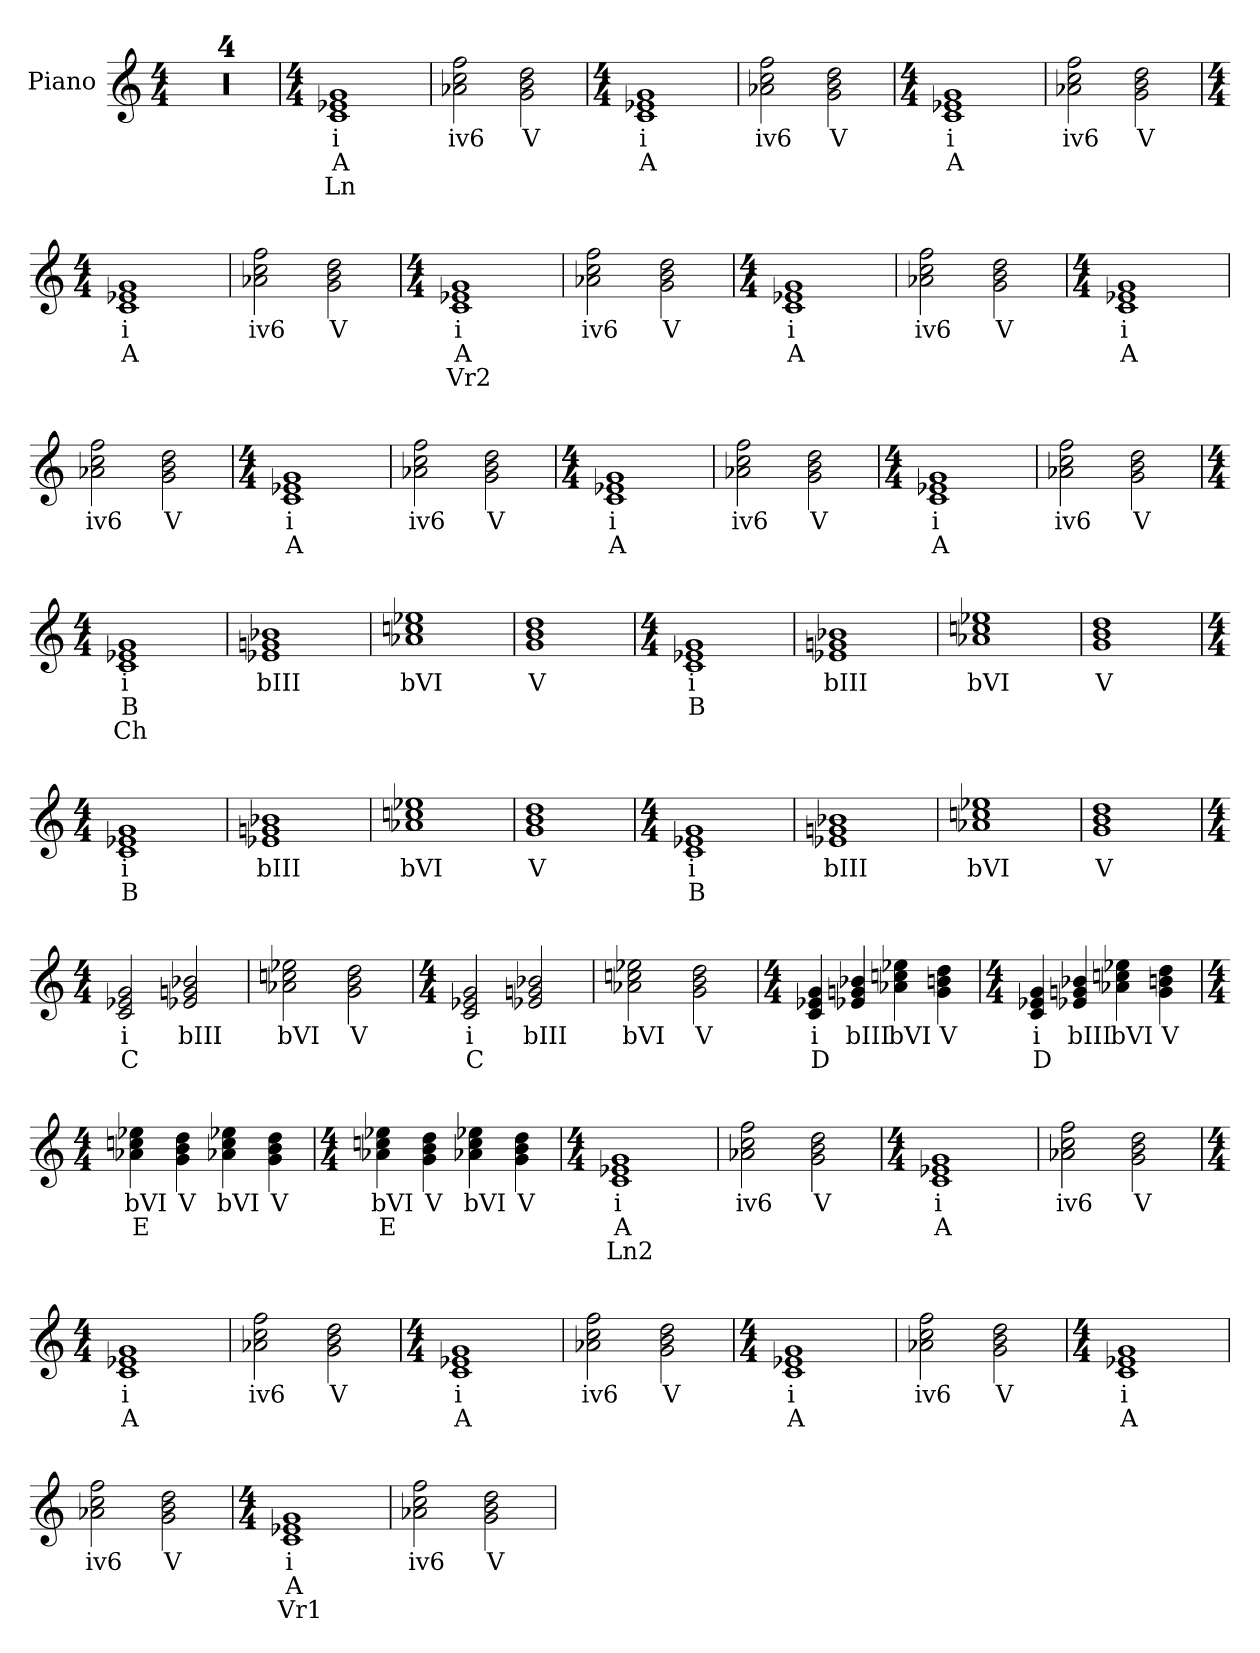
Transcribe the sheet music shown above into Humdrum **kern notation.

**kern	**text	**text	**text
*part1	*part1	*part1	*part1
*staff1	*staff1	*staff1	*staff1
*I"Piano	*	*	*
*I'Pno	*	*	*
*k[]	*	*	*
*C:	*	*	*
*M4/4	*	*	*
=	=	=	=
1r	.	.	.
=	=	=	=
*k[]	*	*	*
*C:	*	*	*
1r	.	.	.
=	=	=	=
*k[]	*	*	*
*C:	*	*	*
1r	.	.	.
=	=	=	=
*k[]	*	*	*
*C:	*	*	*
1r	.	.	.
=	=	=	=
*k[]	*	*	*
*C:	*	*	*
*M4/4	*	*	*
1c 1e-X 1g	i	A	Ln
=	=	=	=
*k[]	*	*	*
*C:	*	*	*
2a-X 2cc 2ff	iv6	.	.
2g 2b 2dd	V	.	.
=	=	=	=
*k[]	*	*	*
*C:	*	*	*
*M4/4	*	*	*
1c 1e-X 1g	i	A	.
=	=	=	=
*k[]	*	*	*
*C:	*	*	*
2a-X 2cc 2ff	iv6	.	.
2g 2b 2dd	V	.	.
=	=	=	=
*k[]	*	*	*
*C:	*	*	*
*M4/4	*	*	*
1c 1e-X 1g	i	A	.
=	=	=	=
*k[]	*	*	*
*C:	*	*	*
2a-X 2cc 2ff	iv6	.	.
2g 2b 2dd	V	.	.
=	=	=	=
*k[]	*	*	*
*C:	*	*	*
*M4/4	*	*	*
1c 1e-X 1g	i	A	.
=	=	=	=
*k[]	*	*	*
*C:	*	*	*
2a-X 2cc 2ff	iv6	.	.
2g 2b 2dd	V	.	.
=	=	=	=
*k[]	*	*	*
*C:	*	*	*
*M4/4	*	*	*
1c 1e-X 1g	i	A	Vr2
=	=	=	=
*k[]	*	*	*
*C:	*	*	*
2a-X 2cc 2ff	iv6	.	.
2g 2b 2dd	V	.	.
=	=	=	=
*k[]	*	*	*
*C:	*	*	*
*M4/4	*	*	*
1c 1e-X 1g	i	A	.
=	=	=	=
*k[]	*	*	*
*C:	*	*	*
2a-X 2cc 2ff	iv6	.	.
2g 2b 2dd	V	.	.
=	=	=	=
*k[]	*	*	*
*C:	*	*	*
*M4/4	*	*	*
1c 1e-X 1g	i	A	.
=	=	=	=
*k[]	*	*	*
*C:	*	*	*
2a-X 2cc 2ff	iv6	.	.
2g 2b 2dd	V	.	.
=	=	=	=
*k[]	*	*	*
*C:	*	*	*
*M4/4	*	*	*
1c 1e-X 1g	i	A	.
=	=	=	=
*k[]	*	*	*
*C:	*	*	*
2a-X 2cc 2ff	iv6	.	.
2g 2b 2dd	V	.	.
=	=	=	=
*k[]	*	*	*
*C:	*	*	*
*M4/4	*	*	*
1c 1e-X 1g	i	A	.
=	=	=	=
*k[]	*	*	*
*C:	*	*	*
2a-X 2cc 2ff	iv6	.	.
2g 2b 2dd	V	.	.
=	=	=	=
*k[]	*	*	*
*C:	*	*	*
*M4/4	*	*	*
1c 1e-X 1g	i	A	.
=	=	=	=
*k[]	*	*	*
*C:	*	*	*
2a-X 2cc 2ff	iv6	.	.
2g 2b 2dd	V	.	.
=	=	=	=
*k[]	*	*	*
*C:	*	*	*
*M4/4	*	*	*
1c 1e-X 1g	i	B	Ch
=	=	=	=
*k[]	*	*	*
*C:	*	*	*
1e-X 1gn 1b-X	bIII	.	.
=	=	=	=
*k[]	*	*	*
*C:	*	*	*
1a-X 1ccn 1ee-X	bVI	.	.
=	=	=	=
*k[]	*	*	*
*C:	*	*	*
1g 1b 1dd	V	.	.
=	=	=	=
*k[]	*	*	*
*C:	*	*	*
*M4/4	*	*	*
1c 1e-X 1g	i	B	.
=	=	=	=
*k[]	*	*	*
*C:	*	*	*
1e-X 1gn 1b-X	bIII	.	.
=	=	=	=
*k[]	*	*	*
*C:	*	*	*
1a-X 1ccn 1ee-X	bVI	.	.
=	=	=	=
*k[]	*	*	*
*C:	*	*	*
1g 1b 1dd	V	.	.
=	=	=	=
*k[]	*	*	*
*C:	*	*	*
*M4/4	*	*	*
1c 1e-X 1g	i	B	.
=	=	=	=
*k[]	*	*	*
*C:	*	*	*
1e-X 1gn 1b-X	bIII	.	.
=	=	=	=
*k[]	*	*	*
*C:	*	*	*
1a-X 1ccn 1ee-X	bVI	.	.
=	=	=	=
*k[]	*	*	*
*C:	*	*	*
1g 1b 1dd	V	.	.
=	=	=	=
*k[]	*	*	*
*C:	*	*	*
*M4/4	*	*	*
1c 1e-X 1g	i	B	.
=	=	=	=
*k[]	*	*	*
*C:	*	*	*
1e-X 1gn 1b-X	bIII	.	.
=	=	=	=
*k[]	*	*	*
*C:	*	*	*
1a-X 1ccn 1ee-X	bVI	.	.
=	=	=	=
*k[]	*	*	*
*C:	*	*	*
1g 1b 1dd	V	.	.
=	=	=	=
*k[]	*	*	*
*C:	*	*	*
*M4/4	*	*	*
2c 2e-X 2g	i	C	.
2e-X 2gn 2b-X	bIII	.	.
=	=	=	=
*k[]	*	*	*
*C:	*	*	*
2a-X 2ccn 2ee-X	bVI	.	.
2g 2b 2dd	V	.	.
=	=	=	=
*k[]	*	*	*
*C:	*	*	*
*M4/4	*	*	*
2c 2e-X 2g	i	C	.
2e-X 2gn 2b-X	bIII	.	.
=	=	=	=
*k[]	*	*	*
*C:	*	*	*
2a-X 2ccn 2ee-X	bVI	.	.
2g 2b 2dd	V	.	.
=	=	=	=
*k[]	*	*	*
*C:	*	*	*
*M4/4	*	*	*
4c 4e-X 4g	i	D	.
4e-X 4gn 4b-X	bIII	.	.
4a-X 4ccn 4ee-X	bVI	.	.
4g 4bn 4dd	V	.	.
=	=	=	=
*k[]	*	*	*
*C:	*	*	*
*M4/4	*	*	*
4c 4e-X 4g	i	D	.
4e-X 4gn 4b-X	bIII	.	.
4a-X 4ccn 4ee-X	bVI	.	.
4g 4bn 4dd	V	.	.
=	=	=	=
*k[]	*	*	*
*C:	*	*	*
*M4/4	*	*	*
4a-X 4ccn 4ee-X	bVI	E	.
4g 4b 4dd	V	.	.
4a-X 4cc 4ee-X	bVI	.	.
4g 4b 4dd	V	.	.
=	=	=	=
*k[]	*	*	*
*C:	*	*	*
*M4/4	*	*	*
4a-X 4ccn 4ee-X	bVI	E	.
4g 4b 4dd	V	.	.
4a-X 4cc 4ee-X	bVI	.	.
4g 4b 4dd	V	.	.
=	=	=	=
*k[]	*	*	*
*C:	*	*	*
*M4/4	*	*	*
1c 1e-X 1g	i	A	Ln2
=	=	=	=
*k[]	*	*	*
*C:	*	*	*
2a-X 2cc 2ff	iv6	.	.
2g 2b 2dd	V	.	.
=	=	=	=
*k[]	*	*	*
*C:	*	*	*
*M4/4	*	*	*
1c 1e-X 1g	i	A	.
=	=	=	=
*k[]	*	*	*
*C:	*	*	*
2a-X 2cc 2ff	iv6	.	.
2g 2b 2dd	V	.	.
=	=	=	=
*k[]	*	*	*
*C:	*	*	*
*M4/4	*	*	*
1c 1e-X 1g	i	A	.
=	=	=	=
*k[]	*	*	*
*C:	*	*	*
2a-X 2cc 2ff	iv6	.	.
2g 2b 2dd	V	.	.
=	=	=	=
*k[]	*	*	*
*C:	*	*	*
*M4/4	*	*	*
1c 1e-X 1g	i	A	.
=	=	=	=
*k[]	*	*	*
*C:	*	*	*
2a-X 2cc 2ff	iv6	.	.
2g 2b 2dd	V	.	.
=	=	=	=
*k[]	*	*	*
*C:	*	*	*
*M4/4	*	*	*
1c 1e-X 1g	i	A	.
=	=	=	=
*k[]	*	*	*
*C:	*	*	*
2a-X 2cc 2ff	iv6	.	.
2g 2b 2dd	V	.	.
=	=	=	=
*k[]	*	*	*
*C:	*	*	*
*M4/4	*	*	*
1c 1e-X 1g	i	A	.
=	=	=	=
*k[]	*	*	*
*C:	*	*	*
2a-X 2cc 2ff	iv6	.	.
2g 2b 2dd	V	.	.
=	=	=	=
*k[]	*	*	*
*C:	*	*	*
*M4/4	*	*	*
1c 1e-X 1g	i	A	Vr1
=	=	=	=
*k[]	*	*	*
*C:	*	*	*
2a-X 2cc 2ff	iv6	.	.
2g 2b 2dd	V	.	.
=	=	=	=
*-	*-	*-	*-
